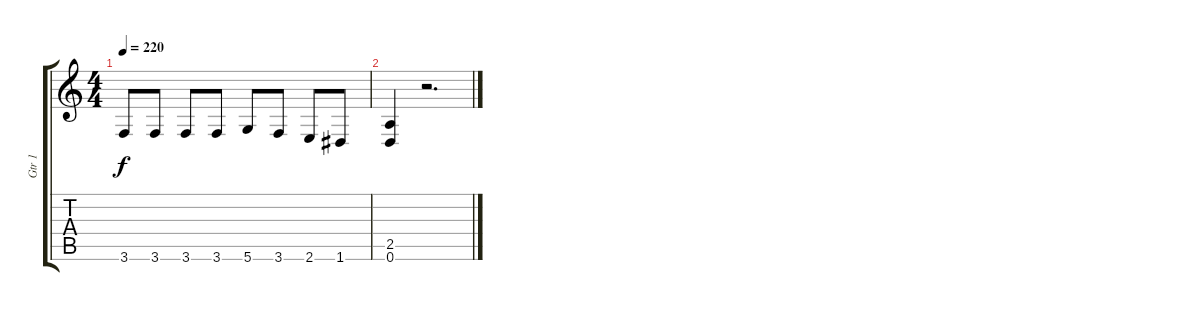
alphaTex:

\track ("Gtr 1" "Gtr 1") {instrument distortionguitar}
\staff {score tabs}
\tuning (D4 A3 F3 C3 G2 D2) {hide}
\ts (4 4)
\tempo 220
\clef g2
\ks c
3.6.8{dy f} 3.6.8 3.6.8 3.6.8 5.6.8 3.6.8 2.6.8 1.6.8 |
(2.5 0.6).4 r.2{d}
